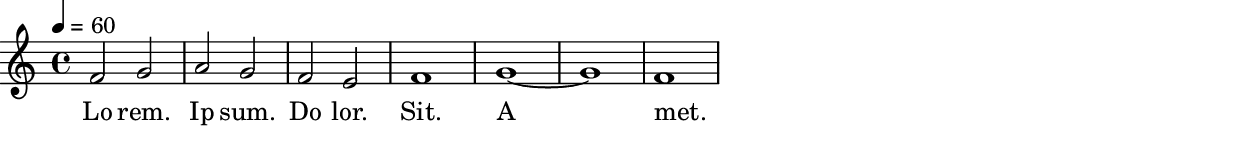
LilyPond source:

%% Generated by lilypond-book
%% Options: [exampleindent=10.16\mm,indent=0\mm,line-width=160\mm,paper-height=845.047\pt,paper-width=597.508\pt,papersize='(cons (* 597.508 pt) (* 845.047 pt))]
\include "lilypond-book-preamble.ly"


% ****************************************************************
% Start cut-&-pastable-section
% ****************************************************************

#(ly:set-option 'eps-box-padding 3.000000)



\paper {
  #(set-paper-size '(cons (* 597.508 pt) (* 845.047 pt)))
  indent = 0\mm
  line-width = 160\mm
  % offset the left padding, also add 1mm as lilypond creates cropped
  % images with a little space on the right
  line-width = #(- line-width (* mm  3.000000) (* mm 1))
}

\layout {
  
}




% ****************************************************************
% ly snippet:
% ****************************************************************
\sourcefilename "out-www/recovered/lyric-repeat-count-midi.ly"
\sourcefileline 0
% Lily was here -- automatically converted by midi2ly.py from out-www/lyric-repeat-count.midi
\version "2.14.0"

\layout {
  \context {
    \Voice
    \remove Note_heads_engraver
    \consists Completion_heads_engraver
    \remove Rest_engraver
    \consists Completion_rest_engraver
  }
}

% included from ./out-www/lyric-repeat-count.header
\header {
texidoc=""
options=""
}
% end

trackAchannelA = {
  
  % [TEXT_EVENT] creator: 
  
  % [TEXT_EVENT] LilyPond 2.26.0               
  
  \time 4/4
  
  \tempo 4 = 60
  \skip 1*7 
}

trackA = <<
  \context Voice = voiceA \trackAchannelA
>>


trackBchannelA = {
  \skip 1*7 
}

trackBchannelB = \relative c {
  f'2 g 
  | % 2
  a g 
  | % 3
  f e 
  | % 4
  f1 
  | % 5
  g\breve f1 
  | % 8
  
}

trackB = <<
  \context Voice = voiceA \trackBchannelA
  \context Voice = voiceB \trackBchannelB
>>


trackCchannelA = \lyricmode {
  "Lo"2 "rem." 
  | % 2
  "Ip" "sum." 
  | % 3
  "Do" "lor." 
  | % 4
  "Sit."1 
  | % 5
  "A"\breve "met."4 " "2. 
  | % 8
  
}

trackC = <<
  \context Lyrics = voiceA \trackCchannelA
>>


\score {
  <<
    \context Staff=trackB \trackA
    \context Staff=trackB \trackB
    \context Lyrics=trackC \trackC
  >>
  \layout {}
  \midi {}
}



% ****************************************************************
% end ly snippet
% ****************************************************************
